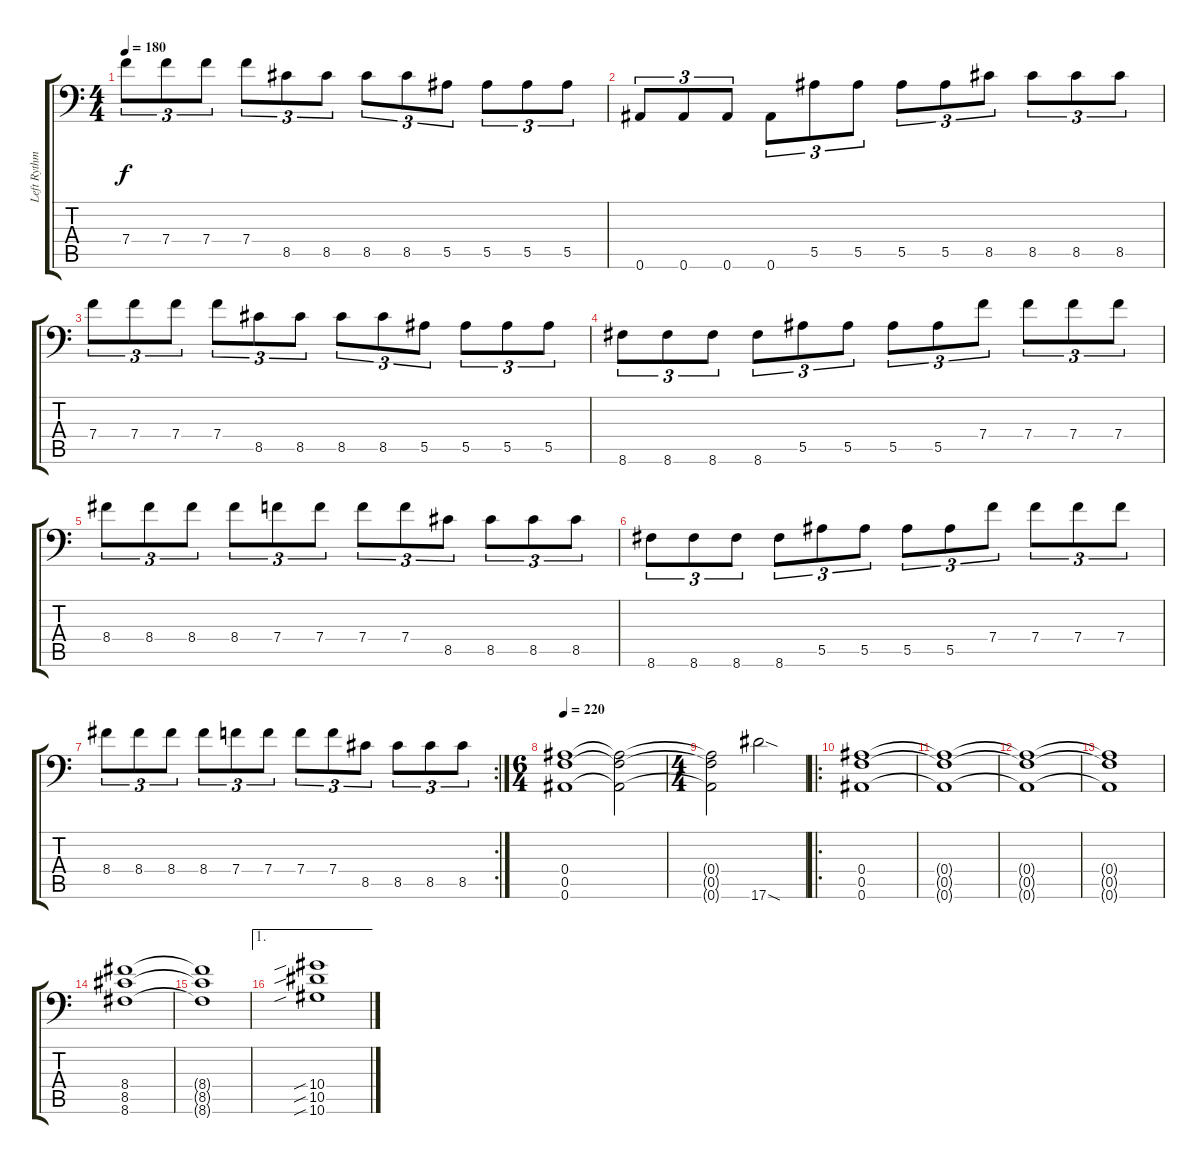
\track ("Left Rythm Guitar" "Left Rythm") {instrument distortionguitar}
\staff {score tabs}
\tuning (C4 G3 Eb3 Bb2 F2 Bb1) {hide}
\ts (4 4)
\tempo 180
\clef f4
\ks c
7.4.8{tu (3 2) dy f} 7.4.8{tu (3 2)} 7.4.8{tu (3 2)} 7.4.8{tu (3 2)} 8.5.8{tu (3 2)} 8.5.8{tu (3 2)} 8.5.8{tu (3 2)} 8.5.8{tu (3 2)} 5.5.8{tu (3 2)} 5.5.8{tu (3 2)} 5.5.8{tu (3 2)} 5.5.8{tu (3 2)} |
0.6.8{tu (3 2)} 0.6.8{tu (3 2)} 0.6.8{tu (3 2)} 0.6.8{tu (3 2)} 5.5.8{tu (3 2)} 5.5.8{tu (3 2)} 5.5.8{tu (3 2)} 5.5.8{tu (3 2)} 8.5.8{tu (3 2)} 8.5.8{tu (3 2)} 8.5.8{tu (3 2)} 8.5.8{tu (3 2)} |
7.4.8{tu (3 2)} 7.4.8{tu (3 2)} 7.4.8{tu (3 2)} 7.4.8{tu (3 2)} 8.5.8{tu (3 2)} 8.5.8{tu (3 2)} 8.5.8{tu (3 2)} 8.5.8{tu (3 2)} 5.5.8{tu (3 2)} 5.5.8{tu (3 2)} 5.5.8{tu (3 2)} 5.5.8{tu (3 2)} |
8.6.8{tu (3 2)} 8.6.8{tu (3 2)} 8.6.8{tu (3 2)} 8.6.8{tu (3 2)} 5.5.8{tu (3 2)} 5.5.8{tu (3 2)} 5.5.8{tu (3 2)} 5.5.8{tu (3 2)} 7.4.8{tu (3 2)} 7.4.8{tu (3 2)} 7.4.8{tu (3 2)} 7.4.8{tu (3 2)} |
8.4.8{tu (3 2)} 8.4.8{tu (3 2)} 8.4.8{tu (3 2)} 8.4.8{tu (3 2)} 7.4.8{tu (3 2)} 7.4.8{tu (3 2)} 7.4.8{tu (3 2)} 7.4.8{tu (3 2)} 8.5.8{tu (3 2)} 8.5.8{tu (3 2)} 8.5.8{tu (3 2)} 8.5.8{tu (3 2)} |
8.6.8{tu (3 2)} 8.6.8{tu (3 2)} 8.6.8{tu (3 2)} 8.6.8{tu (3 2)} 5.5.8{tu (3 2)} 5.5.8{tu (3 2)} 5.5.8{tu (3 2)} 5.5.8{tu (3 2)} 7.4.8{tu (3 2)} 7.4.8{tu (3 2)} 7.4.8{tu (3 2)} 7.4.8{tu (3 2)} |
\rc 2
8.4.8{tu (3 2)} 8.4.8{tu (3 2)} 8.4.8{tu (3 2)} 8.4.8{tu (3 2)} 7.4.8{tu (3 2)} 7.4.8{tu (3 2)} 7.4.8{tu (3 2)} 7.4.8{tu (3 2)} 8.5.8{tu (3 2)} 8.5.8{tu (3 2)} 8.5.8{tu (3 2)} 8.5.8{tu (3 2)} |
\ts (6 4)
\tempo 220
(0.4 0.5 0.6).1 (0.4{t} 0.5{t} 0.6{t}).2 |
\ts (4 4)
(0.4{t} 0.5{t} 0.6{t}).2 17.6{sod}.2 |
\ro
(0.4 0.5 0.6).1 |
(0.4{t} 0.5{t} 0.6{t}).1 |
(0.4{t} 0.5{t} 0.6{t}).1 |
(0.4{t} 0.5{t} 0.6{t}).1 |
(8.4 8.5 8.6).1 |
(8.4{t} 8.5{t} 8.6{t}).1 |
\ae 1
(10.4{sib} 10.5{sib} 10.6{sib}).1
